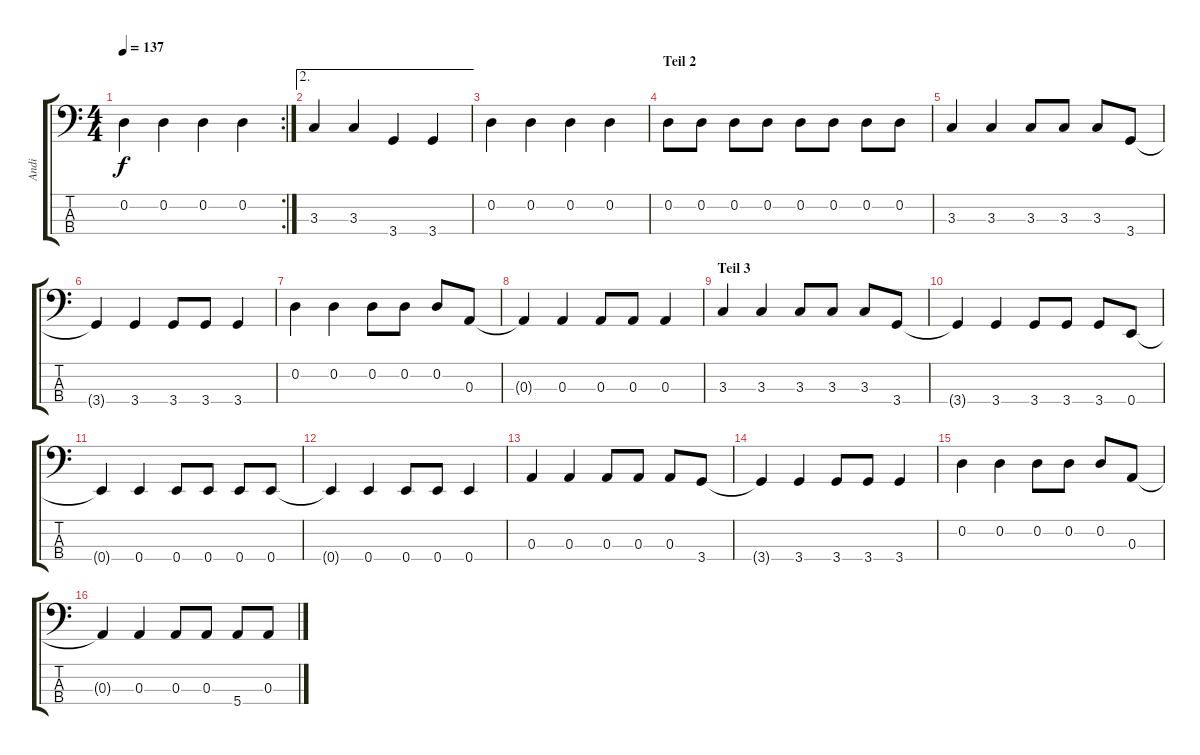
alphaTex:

\track ("Andi" "Andi") {instrument electricbassfinger}
\staff {score tabs}
\tuning (G2 D2 A1 E1) {hide}
\rc 2
\ts (4 4)
\tempo 137
\clef f4
\ks c
0.2.4{dy f} 0.2.4 0.2.4 0.2.4 |
\ae 2
3.3.4 3.3.4 3.4.4 3.4.4 |
0.2.4 0.2.4 0.2.4 0.2.4 |
\section ("" "Teil 2")
0.2.8 0.2.8 0.2.8 0.2.8 0.2.8 0.2.8 0.2.8 0.2.8 |
3.3.4 3.3.4 3.3.8 3.3.8 3.3.8 3.4.8 |
3.4{t}.4 3.4.4 3.4.8 3.4.8 3.4.4 |
0.2.4 0.2.4 0.2.8 0.2.8 0.2.8 0.3.8 |
0.3{t}.4 0.3.4 0.3.8 0.3.8 0.3.4 |
\section ("" "Teil 3")
3.3.4 3.3.4 3.3.8 3.3.8 3.3.8 3.4.8 |
3.4{t}.4 3.4.4 3.4.8 3.4.8 3.4.8 0.4.8 |
0.4{t}.4 0.4.4 0.4.8 0.4.8 0.4.8 0.4.8 |
0.4{t}.4 0.4.4 0.4.8 0.4.8 0.4.4 |
0.3.4 0.3.4 0.3.8 0.3.8 0.3.8 3.4.8 |
3.4{t}.4 3.4.4 3.4.8 3.4.8 3.4.4 |
0.2.4 0.2.4 0.2.8 0.2.8 0.2.8 0.3.8 |
0.3{t}.4 0.3.4 0.3.8 0.3.8 5.4.8 0.3.8
